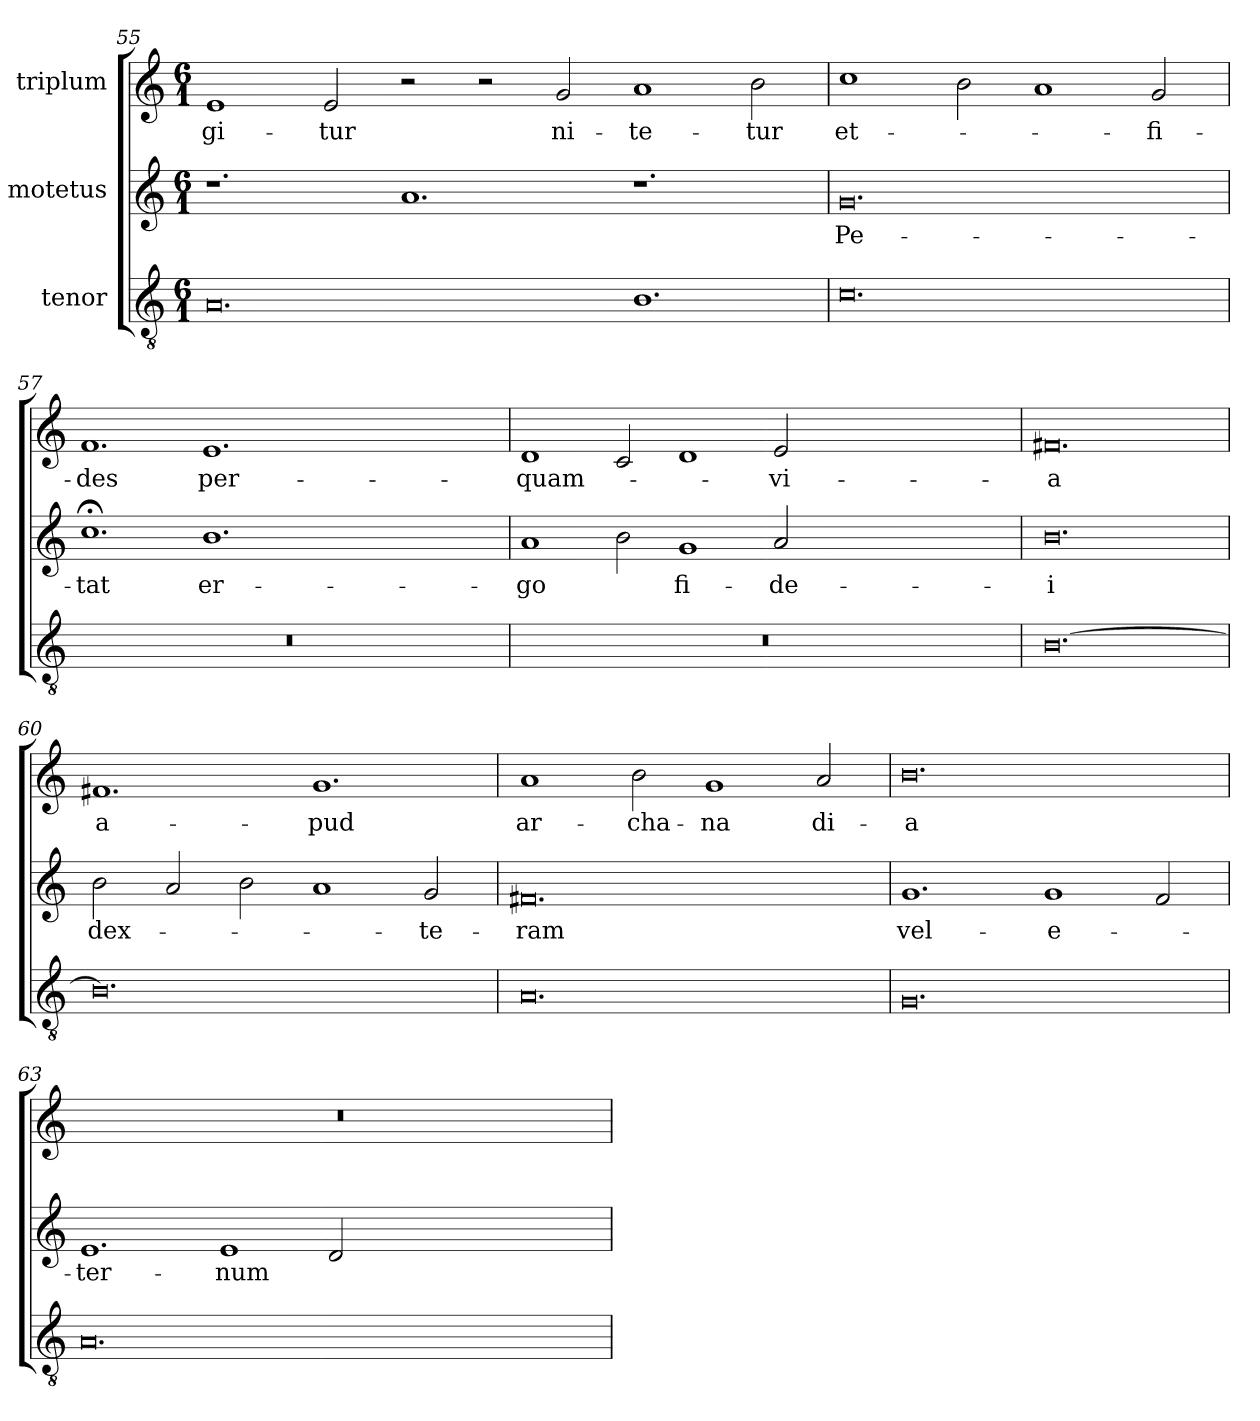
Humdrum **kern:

**kern	**kern	**text	**kern	**text
*part3	*part2	*part2	*part1	*part1
*staff3	*staff2	*staff2	*staff1	*staff1
*I"tenor	*I"motetus	*	*I"triplum	*
*clefGv2	*clefG2	*	*clefG2	*
*k[]	*k[]	*	*k[]	*
*C:	*C:	*	*C:	*
*M6/1	*M6/1	*	*M6/1	*
=55	=55	=55	=55	=55
0.Ai/	1.r	.	1e/	-gi-
.	.	.	2e/	-tur
.	1.a/	.	2r	.
.	.	.	2r	.
.	.	.	2g/	ni-
1.Bi\	1.r	.	1a/	-te-
.	.	.	2b\	-tur
=56	=56	=56	=56	=56
0.c\	0.g/	Pe-	1cc\	et-
.	.	.	2b\	.
.	.	.	1a/	.
.	.	.	2g/	fi-
!!LO:PB:g=z
=57	=57	=57	=57	=57
!LO:N:vis=0	!	!	!	!
00.r	1.cc;<\	-tat	1.f/	-des
.	1.b\	er-	1.e/	per-
.	0.ryy	.	0.ryy	.
=58	=58	=58	=58	=58
!LO:N:vis=0	!	!	!	!
00.r	1a/	-go	1d/	quam-
.	2b\	.	2c/	.
.	1g/	fi-	1d/	.
.	2a/	-de-	2e/	vi-
.	0.ryy	.	0.ryy	.
=59	=59	=59	=59	=59
[0.B\	0.b\	-i	0.f#X/	-a
=60	=60	=60	=60	=60
0.B\]	2b\	dex-	1.f#X/	a-
.	2a/	.	.	.
.	2b\	.	.	.
.	1a/	.	1.g/	-pud
.	2g/	-te-	.	.
=61	=61	=61	=61	=61
0.A/	0.f#X/	-ram	1a/	ar-
.	.	.	2b\	-cha-
.	.	.	1g/	-na
.	.	.	2a/	di-
=62	=62	=62	=62	=62
0.G/	1.g/	vel-	0.b\	-a
.	1g/	e-	.	.
.	2f/	.	.	.
=63	=63	=63	=63	=63
!	!	!	!LO:N:vis=0	!
0.A/	1.e/	-ter-	00.r	.
.	1e/	-num	.	.
.	2d/	.	.	.
0.ryy	0.ryy	.	.	.
=	=	=	=	=
*-	*-	*-	*-	*-
